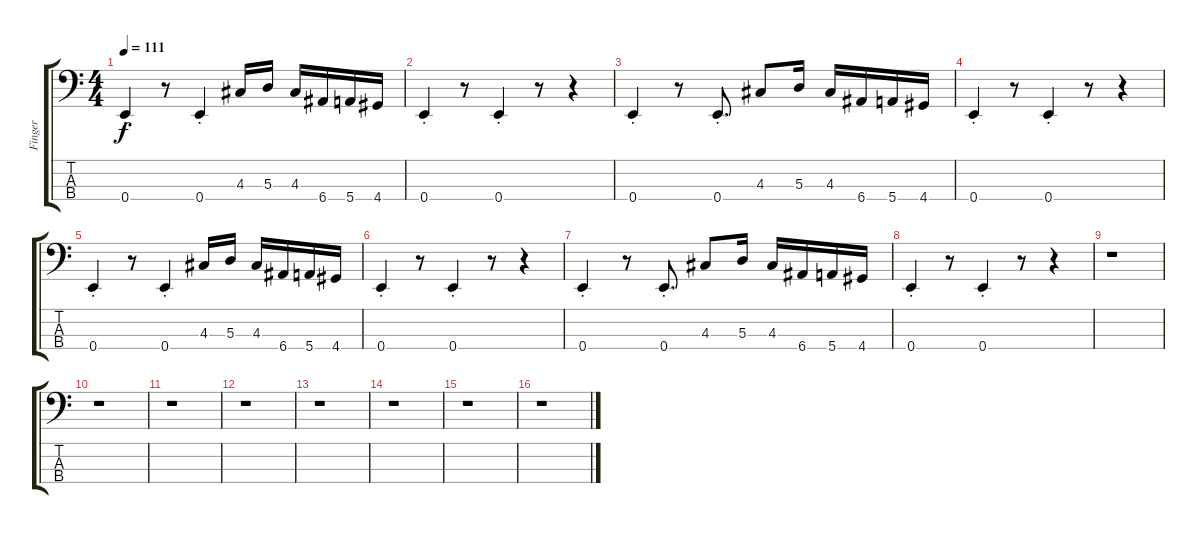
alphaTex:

\track ("Finger" "Finger") {instrument electricbassfinger}
\staff {score tabs}
\tuning (G2 D2 A1 E1) {hide}
\ts (4 4)
\tempo 111
\clef f4
\ks c
0.4{st}.4{dy f} r.8 0.4{st}.4 4.3.16 5.3.16 4.3.16 6.4.16 5.4.16 4.4.16 |
0.4{st}.4 r.8 0.4{st}.4 r.8 r.4 |
0.4{st}.4 r.8 0.4{st}.8{d} 4.3.8 5.3.16 4.3.16 6.4.16 5.4.16 4.4.16 |
0.4{st}.4 r.8 0.4{st}.4 r.8 r.4 |
0.4{st}.4 r.8 0.4{st}.4 4.3.16 5.3.16 4.3.16 6.4.16 5.4.16 4.4.16 |
0.4{st}.4 r.8 0.4{st}.4 r.8 r.4 |
0.4{st}.4 r.8 0.4{st}.8{d} 4.3.8 5.3.16 4.3.16 6.4.16 5.4.16 4.4.16 |
0.4{st}.4 r.8 0.4{st}.4 r.8 r.4 |
r.1 |
r.1 |
r.1 |
r.1 |
r.1 |
r.1 |
r.1 |
r.1
